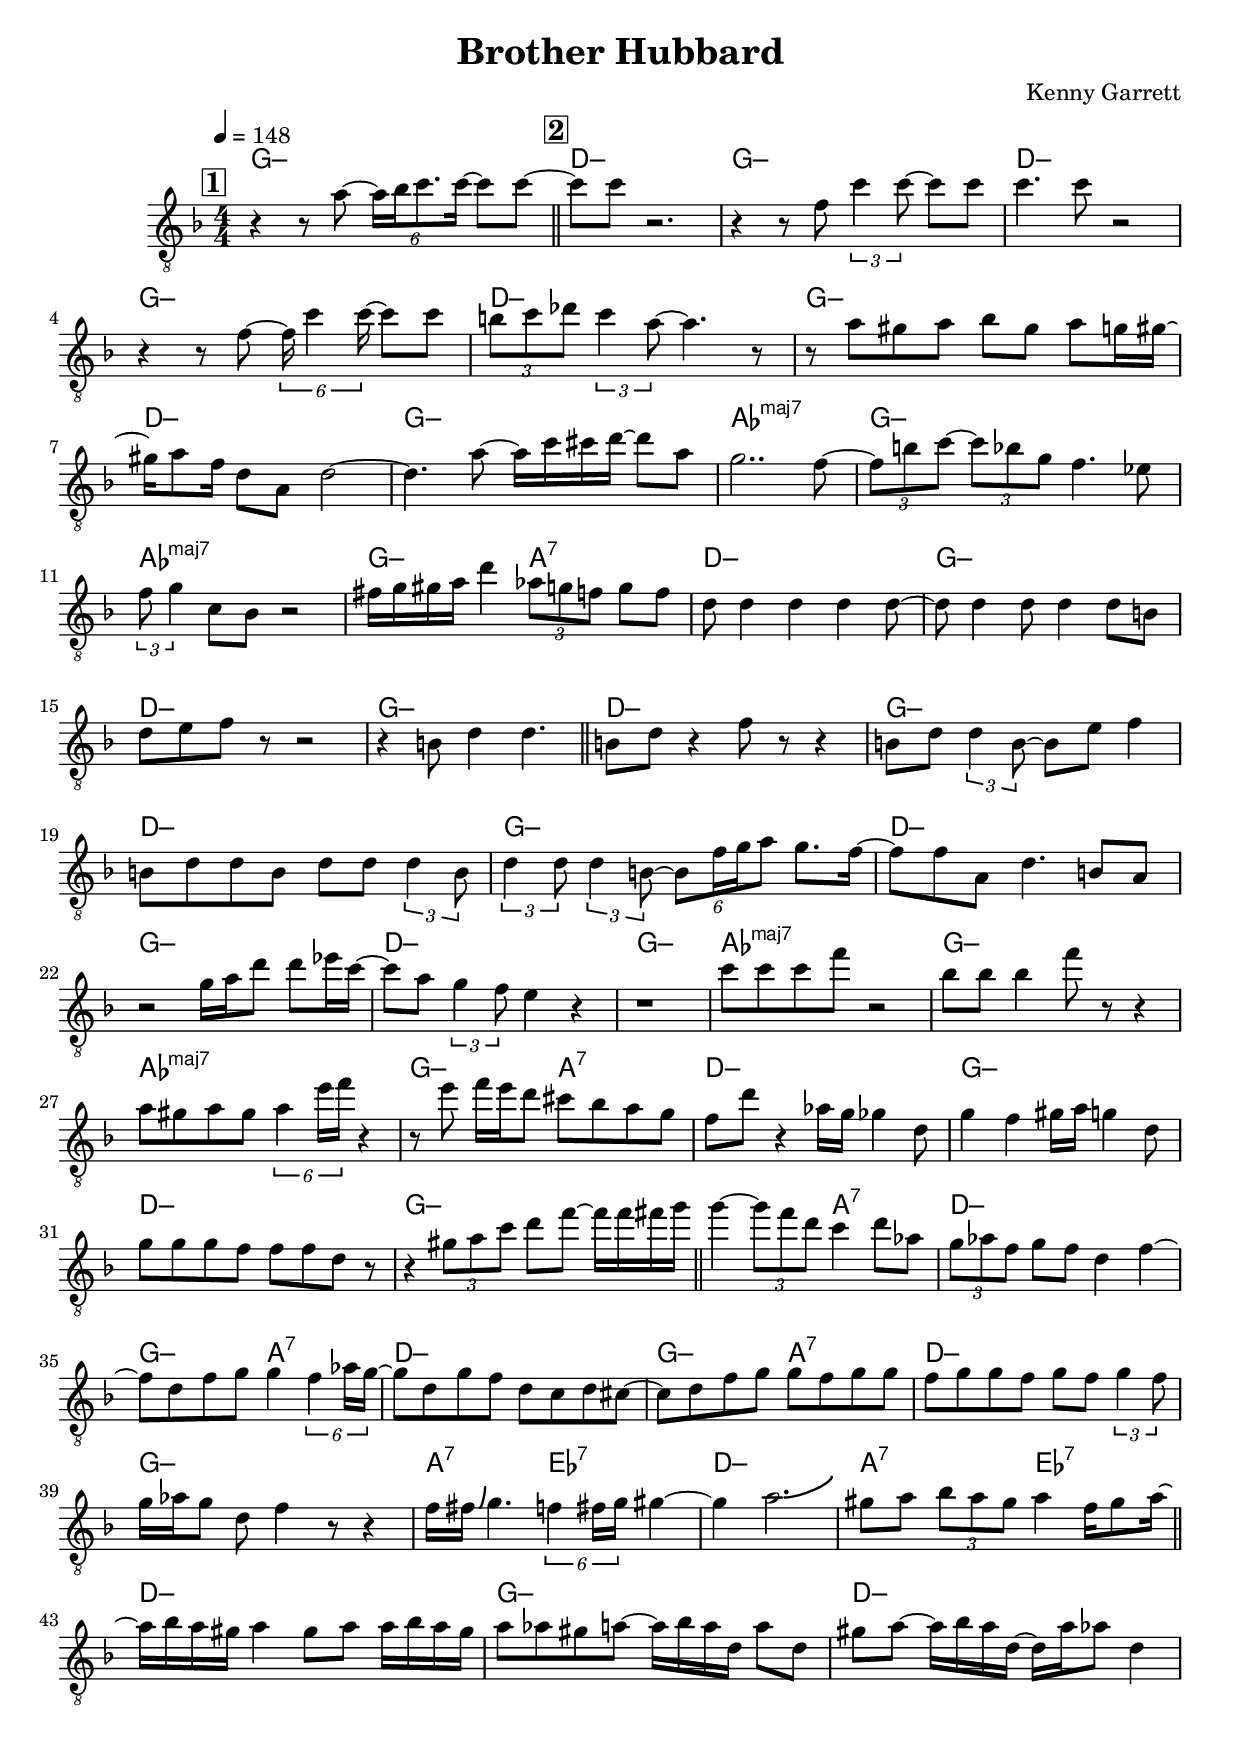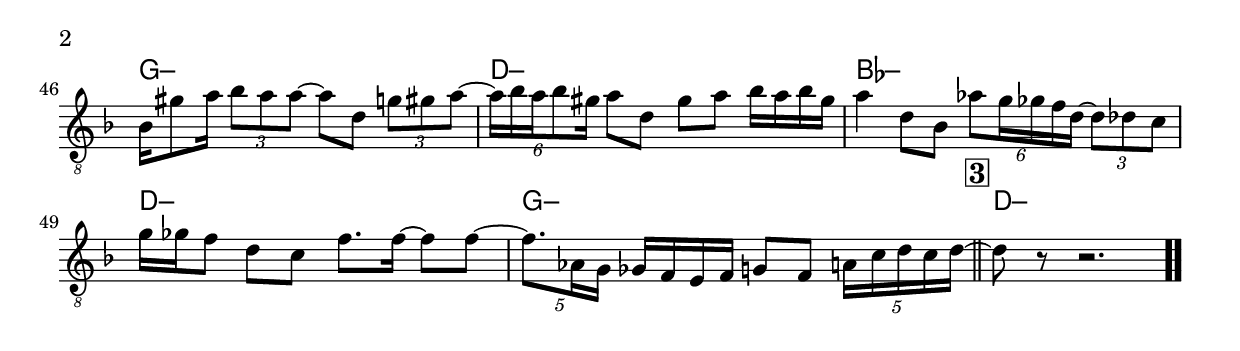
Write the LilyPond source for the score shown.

\version "2.13.2"

#(ly:set-option 'point-and-click #f)

\header {
  title = "Brother Hubbard"
  composer = "Kenny Garrett"
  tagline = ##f
}
global =
{
    \override Staff.TimeSignature #'style = #'()
    \time 4/4
    \clef "treble_8"
    \key d \minor
    \override Rest #'direction = #'0
    \override MultiMeasureRest #'staff-position = #0
}
\score
{
<<
    \transpose c' c'

    \new ChordNames { \chords {
      \set majorSevenSymbol = \markup { "maj7" }
      \set minorChordModifier = \markup { \char ##x2013 }
      | g1:min 
      | d1:min | g1:min | d1:min | g1:min | d1:min | g1:min | d1:min | g1:min 
      | aes1:maj | g1:min | aes1:maj | g2:min a2:7 | d1:min | g1:min | d1:min | g1:min 
      | d1:min | g1:min | d1:min | g1:min | d1:min | g1:min | d1:min | g1:min 
      | aes1:maj | g1:min | aes1:maj | g2:min a2:7 | d1:min | g1:min | d1:min | g1:min 
      | s2 a2:7 | d1:min | g2:min a2:7 | d1:min | g2:min a2:7 | d1:min | g1:min | a2:7 es2:7 
      | d1:min | a2:7 es2:7 | d1:min | g1:min | d1:min | g1:min | d1:min | bes1:min 
      | d1:min | g1:min | d1:min|
      }
      }

    \new Staff
    <<
    \transpose c' c'

    {
      \global
  		%\override Score.MetronomeMark #'transparent = ##t
  		%\override Score.MetronomeMark #'stencil = ##f
  		
  		\override HorizontalBracket #'direction = #UP
  		\override HorizontalBracket #'bracket-flare = #'(0 . 0)
  		
  		\override TextSpanner #'dash-fraction = #1.0
  		\override TextSpanner #'bound-details #'left #'text = \markup{ \concat{\draw-line #'(0 . -1.0) \draw-line #'(1.0 . 0) }}
  		\override TextSpanner #'bound-details #'right #'text = \markup{ \concat{ \draw-line #'(1.0 . 0) \draw-line #'(0 . -1.0) }}
          \set Score.markFormatter = #format-mark-box-numbers


      \tempo 4 = 148
      \set Score.currentBarNumber = #0
     
      \bar "||" \mark \default r4 r8 a'8~ \tuplet 6/4 {a'16 bes'16 c''8. c''16~} c''8 c''8~ 
      \bar "||" \mark \default c''8 c''8 r2. 
      | r4 r8 f'8 \tuplet 3/2 {c''4 c''8~} c''8 c''8 
      | c''4. c''8 r2 
      | r4 r8 f'8~ \tuplet 6/4 {f'16 c''4 c''16~} c''8 c''8 
      | \tuplet 3/2 {b'8 c''8 des''8} \tuplet 3/2 {c''4 a'8~} a'4. r8 
      | r8 a'8 gis'8 a'8 bes'8 gis'8 a'8 g'16 gis'16~ 
      | gis'16 a'8 f'16 d'8 a8 d'2~ 
      | d'4. a'8~ a'16 c''16 cis''16 d''16~ d''8 a'8 
      | g'2.. f'8~ 
      | \tuplet 3/2 {f'8 b'8 c''8~} \tuplet 3/2 {c''8 bes'8 g'8} f'4. es'8 
      | \tuplet 3/2 {f'8 g'4} c'8 bes8 r2 
      | fis'16 g'16 gis'16 a'16 d''4 \tuplet 3/2 {aes'8 g'8 f'8} g'8 f'8 
      | d'8 d'4 d'4 d'4 d'8~ 
      | d'8 d'4 d'8 d'4 d'8 b8 
      | d'8 e'8 f'8 r8 r2 
      | r4 b8 d'4 d'4. 
      \bar "||" b8 d'8 r4 f'8 r8 r4 
      | b8 d'8 \tuplet 3/2 {d'4 b8~} b8 e'8 f'4 
      | b8 d'8 d'8 b8 d'8 d'8 \tuplet 3/2 {d'4 b8} 
      | \tuplet 3/2 {d'4 d'8} \tuplet 3/2 {d'4 b8~} \tuplet 6/4 {b8 f'16 g'16 a'8} g'8. f'16~ 
      | f'8 f'8 a8 d'4. b8 a8 
      | r2 g'16 a'16 d''8 d''8 es''16 c''16~ 
      | c''8 a'8 \tuplet 3/2 {g'4 f'8} e'4 r4 
      | r1 
      | c''8 c''8 c''8 f''8 r2 
      | bes'8 bes'8 bes'4 f''8 r8 r4 
      | a'8 gis'8 a'8 gis'8 \tuplet 6/4 {a'4 e''16 f''16} r4 
      | r8 e''8 f''16 e''16 d''8 cis''8 bes'8 a'8 g'8 
      | f'8 d''8 r4 aes'16 g'16 ges'4 d'8 
      | g'4 f'4 gis'16 a'16 g'4 d'8 
      | g'8 g'8 g'8 f'8 f'8 f'8 d'8 r8 
      | r4 \tuplet 3/2 {gis'8 a'8 c''8} d''8 f''8~ f''16 f''16 fis''16 g''16 
      \bar "||" g''4~ \tuplet 3/2 {g''8 f''8 d''8} c''4 d''8 aes'8 
      | \tuplet 3/2 {g'8 aes'8 f'8} g'8 f'8 d'4 f'4~ 
      | f'8 d'8 f'8 g'8 g'4 \tuplet 6/4 {f'4 aes'16 g'16~} 
      | g'8 d'8 g'8 f'8 d'8 c'8 d'8 cis'8~ 
      | cis'8 d'8 f'8 g'8 g'8 f'8 g'8 g'8 
      | f'8 g'8 g'8 f'8 g'8 f'8 \tuplet 3/2 {g'4 f'8} 
      | g'16 aes'16 g'8 d'8 f'4 r8 r4 
      | f'16 fis'16\bendAfter #+4  g'4. \tuplet 6/4 {f'4 fis'16 g'16} gis'4~ 
      | gis'4 a'2.\bendAfter #+4  
      | gis'8 a'8 \tuplet 3/2 {bes'8 a'8 gis'8} a'4 f'16 gis'8 a'16~ 
      \bar "||" a'16 bes'16 a'16 gis'16 a'4 gis'8 a'8 a'16 bes'16 a'16 gis'16 
      | a'8 aes'8 gis'8 a'8~ a'16 bes'16 a'16 d'16 a'8 d'8 
      | gis'8 a'8~ a'16 bes'16 a'16 d'16~ d'16 a'16 aes'8 d'4 
      | bes16 gis'8 a'16 \tuplet 3/2 {bes'8 a'8 a'8~} a'8 d'8 \tuplet 3/2 {g'8 gis'8 a'8~} 
      | \tuplet 6/4 {a'16 bes'16 a'16 bes'8 gis'16} a'8 d'8 gis'8 a'8 bes'16 a'16 bes'16 gis'16 
      | a'4 d'8 bes8 \tuplet 6/4 {aes'8 g'16 ges'16 f'16 d'16~} \tuplet 3/2 {d'8 des'8 c'8} 
      | g'16 ges'16 f'8 d'8 c'8 f'8. f'16~ f'8 f'8~ 
      | \tuplet 5/4 {f'8. aes16 g16} ges16 f16 e16 f16 g8 f8 \tuplet 5/4 {a16 c'16 d'16 c'16 d'16~} 
      \bar "||" \mark \default d'8 r8 r2.\bar  ".."
    }
    >>
>>    
}
